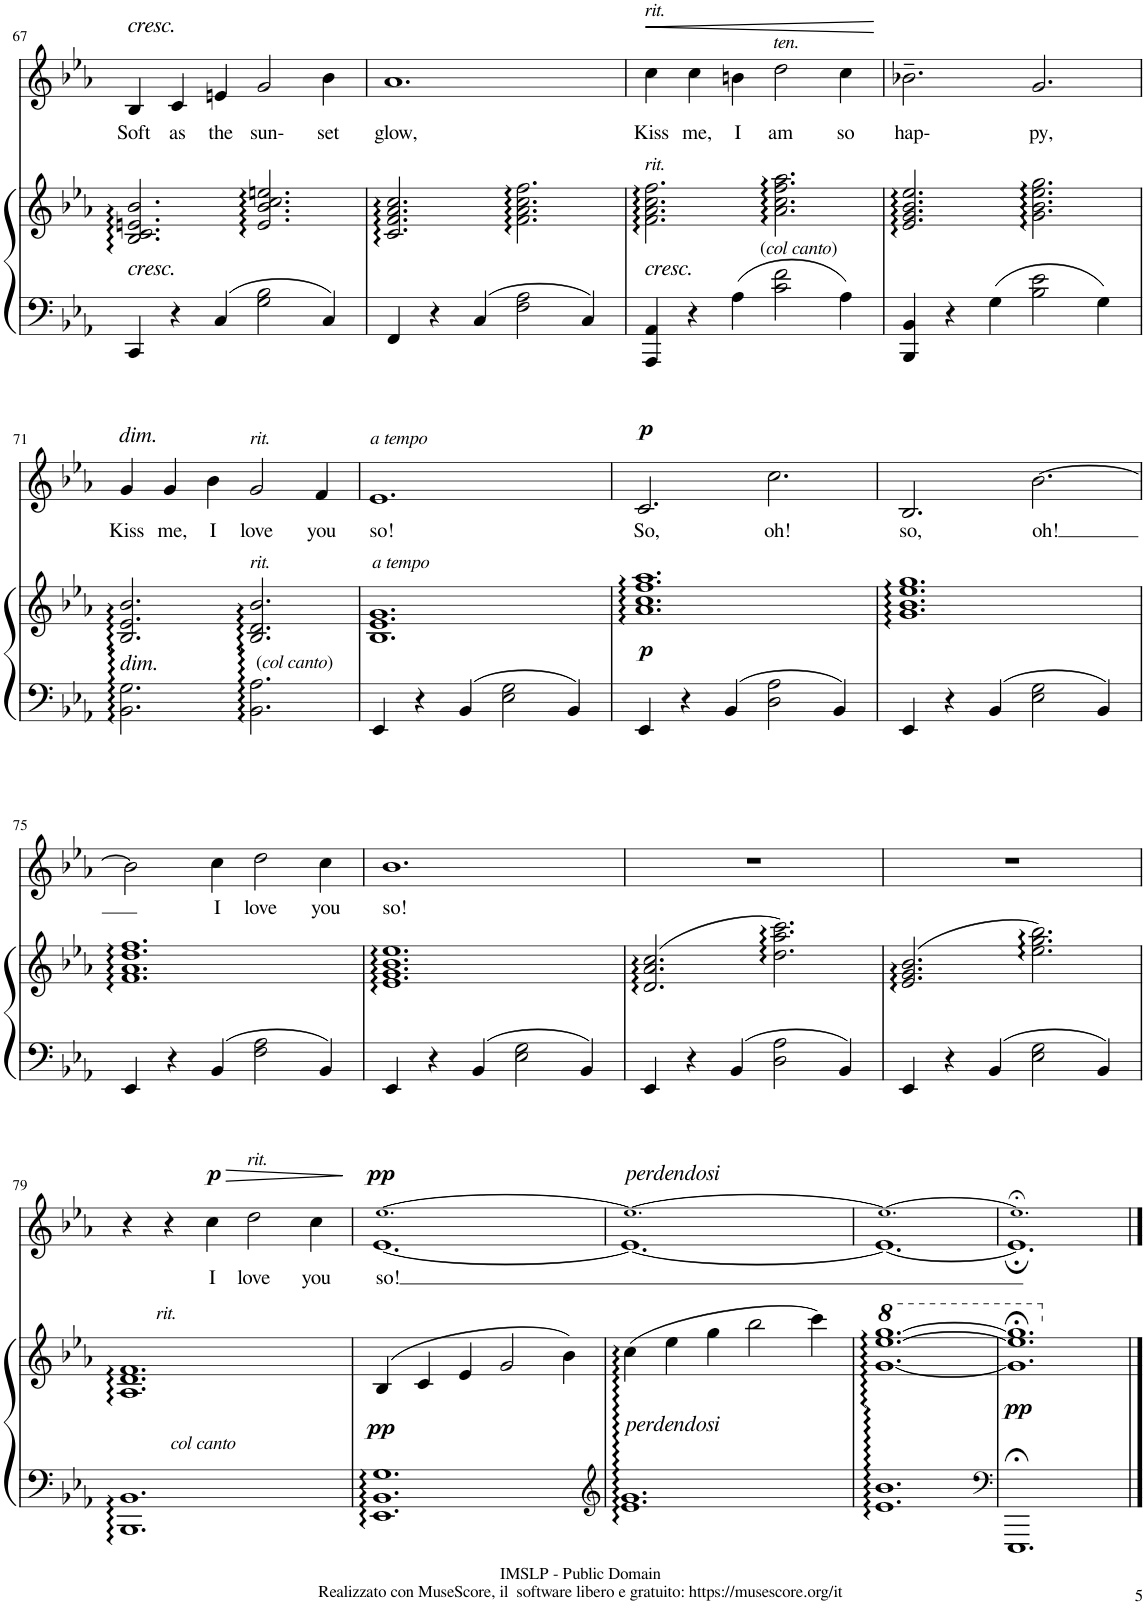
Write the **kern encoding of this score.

**kern	**kern	**dynam	**kern	**text	**dynam
*part2	*part2	*part2	*part1	*part1	*part1
*staff3	*staff2	*staff2/3	*staff1	*staff1	*staff1
*I"Piano	*	*	*I"Voice	*	*
*I'Pno	*	*	*	*	*
!!LO:PB:g=z
*clefF4	*clefG2	*	*clefG2	*	*
*	*	*	*Trd1c2	*	*
*k[b-e-a-]	*k[b-e-a-]	*	*k[b-e-a-]	*	*
*M6/4	*M6/4	*	*M6/4	*	*
=67	=67	=67	=67	=67	=67
!	!	!	!LO:TX:a:i:t=cresc.	!	!
!	!LO:TX:b:i:t=cresc.	!	!	!	!
!	!	!	!	!LO:LY:b	!
4CC/	2.B-/ 2.c/ 2.en/ 2.b-/	.	4B-/	Soft	.
!	!	!	!	!LO:LY:b	!
4r	.	.	4c/	as	.
!	!	!	!	!LO:LY:b	!
4C/	.	.	4en/	the	.
!	!	!	!	!LO:LY:b	!
2G\ 2B-\	2.e/ 2.b-/ 2.cc/ 2.een/	.	2g/	sun-	.
!	!	!	!	!LO:LY:b	!
4C/	.	.	4b-\	set	.
=68	=68	=68	=68	=68	=68
!	!	!	!	!LO:LY:b	!
4FF/	2.c/ 2.f/ 2.a-/ 2.cc/	.	1.a-	glow,	.
4r	.	.	.	.	.
4C/	.	.	.	.	.
2F\ 2A-\	2.f\ 2.a-\ 2.cc\ 2.ff\	.	.	.	.
4C/	.	.	.	.	.
=69	=69	=69	=69	=69	=69
!	!	!	!LO:TX:a:i:t=rit.	!	!
!	!LO:TX:a:i:t=rit.	!	!	!	!
!	!LO:TX:b:i:t=cresc.	!	!	!	!
!	!	!	!	!LO:LY:b	!LO:HP:b
4AAA-/ 4AA-/	2.f\ 2.a-\ 2.cc\ 2.ff\	.	4cc\	Kiss	<
!	!	!	!	!LO:LY:b	!
4r	.	.	4cc\	me,	.
!	!	!	!	!LO:LY:b	!
4A-\	.	.	4bn\	I	.
!	!	!	!LO:TX:a:i:t=ten.	!	!
!LO:TX:a:t=(	!	!	!	!	!
!LO:TX:a:i:t=col canto	!	!	!	!	!
!LO:TX:a:t=)	!	!	!	!	!
!	!	!	!	!LO:LY:b	!
2c\ 2f\	2.a-\ 2.cc\ 2.ff\ 2.aa-\	.	2dd~\	am	.
!	!	!	!	!LO:LY:b	!
4A-\	.	.	4cc\	so	.
.	.	.	.	.	[
=70	=70	=70	=70	=70	=70
!	!	!	!	!LO:LY:b	!
4BBB-/ 4BB-/	2.e-/ 2.g/ 2.b-/ 2.ee-/	.	2.b-X~\	hap-	.
4r	.	.	.	.	.
4G\	.	.	.	.	.
!	!	!	!	!LO:LY:b	!
2B-\ 2e-\	2.g\ 2.b-\ 2.ee-\ 2.gg\	.	2.g/	py,	.
4G\	.	.	.	.	.
!!LO:LB:g=z
=71	=71	=71	=71	=71	=71
!	!	!	!LO:TX:a:i:t=dim.	!	!
!	!LO:TX:b:i:t=dim.	!	!	!	!
!	!	!	!	!LO:LY:b	!
2.BB-\ 2.G\	2.B-/ 2.e-/ 2.b-/	.	4g/	Kiss	.
!	!	!	!	!LO:LY:b	!
.	.	.	4g/	me,	.
!	!	!	!	!LO:LY:b	!
.	.	.	4b-\	I	.
!	!	!	!LO:TX:a:i:t=rit.	!	!
!	!LO:TX:a:i:t=rit.	!	!	!	!
!LO:TX:a:t=(	!	!	!	!	!
!LO:TX:a:i:t=col canto	!	!	!	!	!
!LO:TX:a:t=)	!	!	!	!	!
!	!	!	!	!LO:LY:b	!
2.BB-\ 2.A-\	2.B-/ 2.d/ 2.b-/	.	2g/	love	.
!	!	!	!	!LO:LY:b	!
.	.	.	4f/	you	.
=72	=72	=72	=72	=72	=72
!	!	!	!LO:TX:a:i:t=a tempo	!	!
!	!LO:TX:a:i:t=a tempo	!	!	!	!
!	!	!	!	!LO:LY:b	!
4EE-/	1.B- 1.e- 1.g	.	1.e-	so!	.
4r	.	.	.	.	.
4BB-/	.	.	.	.	.
2E-\ 2G\	.	.	.	.	.
4BB-/	.	.	.	.	.
=73	=73	=73	=73	=73	=73
!	!	!LO:DY:b	!	!LO:LY:b	!LO:DY:a
4EE-/	1.a- 1.cc 1.ff 1.aa-	p	2.c/	So,	p
4r	.	.	.	.	.
4BB-/	.	.	.	.	.
!	!	!	!	!LO:LY:b	!
2D\ 2A-\	.	.	2.cc\	oh!	.
4BB-/	.	.	.	.	.
=74	=74	=74	=74	=74	=74
!	!	!	!	!LO:LY:b	!
4EE-/	1.g 1.b- 1.ee- 1.gg	.	2.B-/	so,	.
4r	.	.	.	.	.
4BB-/	.	.	.	.	.
!	!	!	!	!LO:LY:b	!
2E-\ 2G\	.	.	[2.b-\	oh!	.
4BB-/	.	.	.	.	.
!!LO:LB:g=z
=75	=75	=75	=75	=75	=75
4EE-/	1.f 1.a- 1.dd 1.ff	.	2b-\]	.	.
4r	.	.	.	.	.
!	!	!	!	!LO:LY:b	!
4BB-/	.	.	4cc\	I	.
!	!	!	!	!LO:LY:b	!
2F\ 2A-\	.	.	2dd\	love	.
!	!	!	!	!LO:LY:b	!
4BB-/	.	.	4cc\	you	.
=76	=76	=76	=76	=76	=76
!	!	!	!	!LO:LY:b	!
4EE-/	1.e- 1.g 1.b- 1.ee-	.	1.b-	so!	.
4r	.	.	.	.	.
4BB-/	.	.	.	.	.
2E-\ 2G\	.	.	.	.	.
4BB-/	.	.	.	.	.
=77	=77	=77	=77	=77	=77
4EE-/	(2.d/ 2.a-/ 2.cc/	.	1.r	.	.
4r	.	.	.	.	.
4BB-/	.	.	.	.	.
2D\ 2A-\	2.dd\ 2.aa-\ 2.ccc\)	.	.	.	.
4BB-/	.	.	.	.	.
=78	=78	=78	=78	=78	=78
4EE-/	(2.e-/ 2.g/ 2.b-/	.	1.r	.	.
4r	.	.	.	.	.
4BB-/	.	.	.	.	.
2E-\ 2G\	2.ee-\ 2.gg\ 2.bb-\)	.	.	.	.
4BB-/	.	.	.	.	.
!!LO:LB:g=z
=79	=79	=79	=79	=79	=79
!	!LO:TX:a:i:t=rit.	!	!	!	!
!LO:TX:a:i:t=col canto	!	!	!	!	!
1.BBB- 1.BB-	1.A- 1.d 1.f	.	4r	.	.
.	.	.	4r	.	.
!	!	!	!	!LO:LY:b	!LO:HP:b
!	!	!	!	!	!LO:DY:n=1:a
.	.	.	4cc\	I	> p
!	!	!	!LO:TX:a:i:t=rit.	!	!
!	!	!	!	!LO:LY:b	!
.	.	.	2dd\	love	.
!	!	!	!	!LO:LY:b	!
.	.	.	4cc\	you	.
.	.	.	.	.	]
=80	=80	=80	=80	=80	=80
!	!	!LO:DY:b	!	!LO:LY:b	!LO:DY:a
*	*	*	*^	*	*
1.EE- 1.BB- 1.G	(4B-/	pp	[1.ee-!	[1.e-	so!	pp
.	4c/	.	.	.	.	.
.	4e-/	.	.	.	.	.
.	2g/	.	.	.	.	.
.	4b-\)	.	.	.	.	.
=81	=81	=81	=81	=81	=81	=81
*clefG2	*	*	*	*	*	*
!	!	!	!LO:TX:a:i:t=perdendosi	!	!	!
!	!LO:TX:b:i:t=perdendosi	!	!	!	!	!
1.e- 1.g	(4cc\	.	1.ee-!_	1.e-_	.	.
.	4ee-\	.	.	.	.	.
.	4gg\	.	.	.	.	.
.	2bb-\	.	.	.	.	.
.	4ccc\)	.	.	.	.	.
=82	=82	=82	=82	=82	=82	=82
*	*8va	*	*	*	*	*
1.e- 1.b-	[1.gg [1.eee- [1.ggg	.	1.ee-!_	1.e-_	.	.
=83	=83	=83	=83	=83	=83	=83
*clefF4	*	*	*	*	*	*
!	!	!LO:DY:b	!	!	!	!
1.EEE-;<	1.gg];< 1.eee-];< 1.ggg];<	pp	1.ee-;<!]	1.e-;]	.	.
*	*X8va	*	*	*	*	*
*	*	*	*v	*v	*	*
==	==	==	==	==	==
*-	*-	*-	*-	*-	*-
